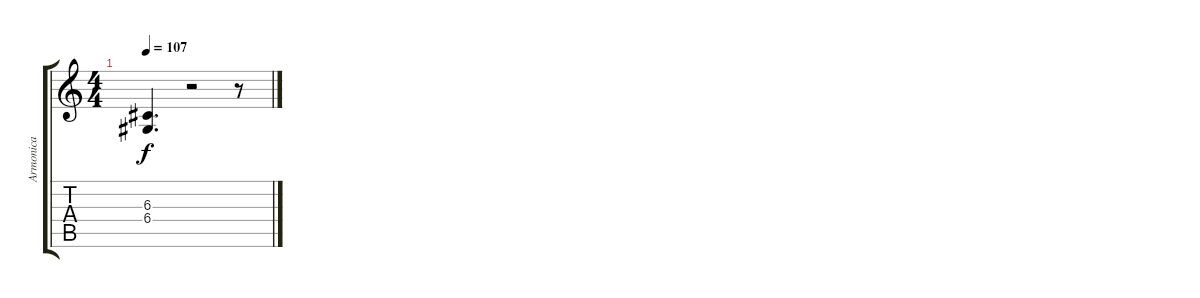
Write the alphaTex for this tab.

\track ("Armonica" "Armonica") {instrument harmonica}
\staff {score tabs}
\tuning (E4 B3 G3 D3 A2 E2) {hide}
\ts (4 4)
\tempo 107
\clef g2
\ks c
(6.3 6.4).4{d dy f} r.2 r.8
